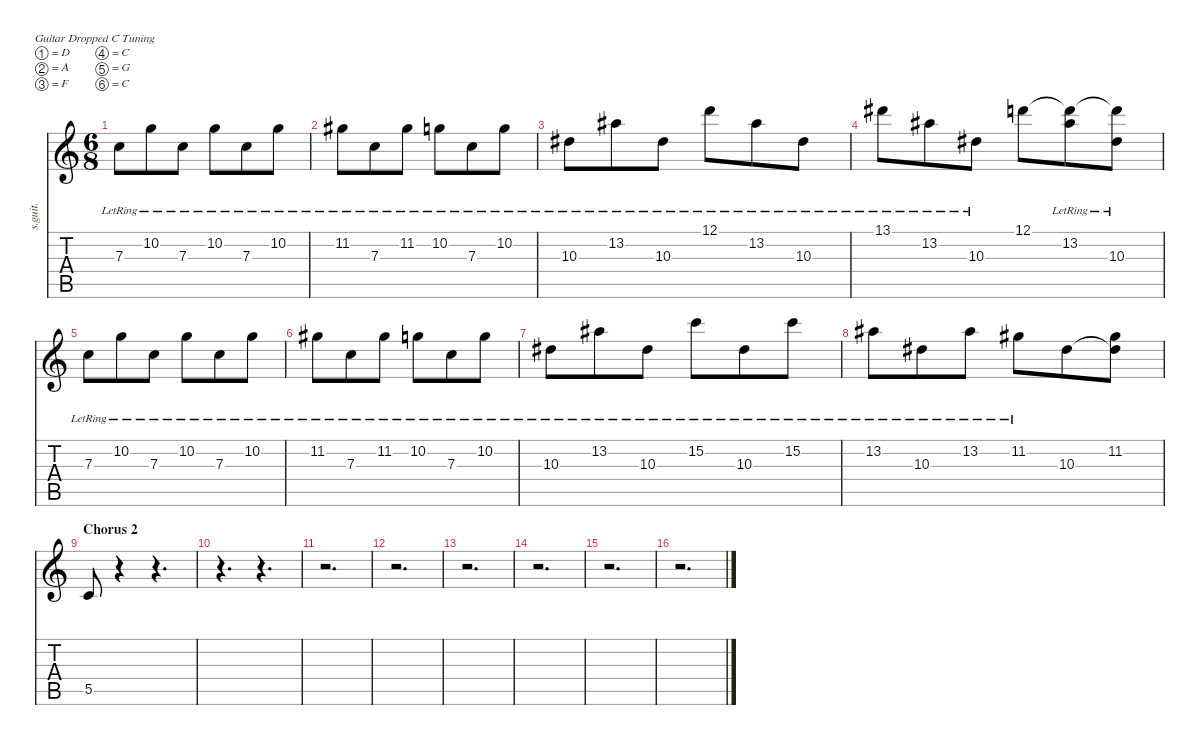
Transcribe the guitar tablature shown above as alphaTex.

\defaultSystemsLayout 4
\hideDynamics
\bracketExtendMode nobrackets
\track ("Daron Malakian" "s.guit.") {instrument acousticguitarsteel}
\staff {score tabs}
\tuning (D4 A3 F3 C3 G2 C2)
\ts (6 8)
\tempo (114 hide)
\clef g2
\ks c
7.3{lr}.8{lyrics (0 "") lyrics (1 "") lyrics (2 "") lyrics (3 "") lyrics (4 "") dy f} 10.2{lr}.8{lyrics (0 "") lyrics (1 "") lyrics (2 "") lyrics (3 "") lyrics (4 "")} 7.3{lr}.8{lyrics (0 "") lyrics (1 "") lyrics (2 "") lyrics (3 "") lyrics (4 "")} 10.2{lr}.8{lyrics (0 "") lyrics (1 "") lyrics (2 "") lyrics (3 "") lyrics (4 "")} 7.3{lr}.8{lyrics (0 "") lyrics (1 "") lyrics (2 "") lyrics (3 "") lyrics (4 "")} 10.2{lr}.8{lyrics (0 "") lyrics (1 "") lyrics (2 "") lyrics (3 "") lyrics (4 "")} |
11.2{lr acc #}.8{lyrics (0 "") lyrics (1 "") lyrics (2 "") lyrics (3 "") lyrics (4 "")} 7.3{lr}.8{lyrics (0 "") lyrics (1 "") lyrics (2 "") lyrics (3 "") lyrics (4 "")} 11.2{lr acc #}.8{lyrics (0 "") lyrics (1 "") lyrics (2 "") lyrics (3 "") lyrics (4 "")} 10.2{lr}.8{lyrics (0 "") lyrics (1 "") lyrics (2 "") lyrics (3 "") lyrics (4 "")} 7.3{lr}.8{lyrics (0 "") lyrics (1 "") lyrics (2 "") lyrics (3 "") lyrics (4 "")} 10.2{lr}.8{lyrics (0 "") lyrics (1 "") lyrics (2 "") lyrics (3 "") lyrics (4 "")} |
10.3{lr acc #}.8{lyrics (0 "") lyrics (1 "") lyrics (2 "") lyrics (3 "") lyrics (4 "")} 13.2{lr acc #}.8{lyrics (0 "") lyrics (1 "") lyrics (2 "") lyrics (3 "") lyrics (4 "")} 10.3{lr acc #}.8{lyrics (0 "") lyrics (1 "") lyrics (2 "") lyrics (3 "") lyrics (4 "")} 12.1{lr}.8{lyrics (0 "") lyrics (1 "") lyrics (2 "") lyrics (3 "") lyrics (4 "")} 13.2{lr acc #}.8{lyrics (0 "") lyrics (1 "") lyrics (2 "") lyrics (3 "") lyrics (4 "")} 10.3{lr acc #}.8{lyrics (0 "") lyrics (1 "") lyrics (2 "") lyrics (3 "") lyrics (4 "")} |
13.1{lr acc #}.8{lyrics (0 "") lyrics (1 "") lyrics (2 "") lyrics (3 "") lyrics (4 "")} 13.2{lr acc #}.8{lyrics (0 "") lyrics (1 "") lyrics (2 "") lyrics (3 "") lyrics (4 "")} 10.3{lr acc #}.8{lyrics (0 "") lyrics (1 "") lyrics (2 "") lyrics (3 "") lyrics (4 "")} 12.1.8{lyrics (0 "") lyrics (1 "") lyrics (2 "") lyrics (3 "") lyrics (4 "")} (12.1{lr t} 13.2{lr acc #}).8{lyrics (0 "") lyrics (1 "") lyrics (2 "") lyrics (3 "") lyrics (4 "")} (12.1{lr t} 10.3{lr acc #}).8{lyrics (0 "") lyrics (1 "") lyrics (2 "") lyrics (3 "") lyrics (4 "")} |
7.3{lr}.8{lyrics (0 "") lyrics (1 "") lyrics (2 "") lyrics (3 "") lyrics (4 "")} 10.2{lr}.8{lyrics (0 "") lyrics (1 "") lyrics (2 "") lyrics (3 "") lyrics (4 "")} 7.3{lr}.8{lyrics (0 "") lyrics (1 "") lyrics (2 "") lyrics (3 "") lyrics (4 "")} 10.2{lr}.8{lyrics (0 "") lyrics (1 "") lyrics (2 "") lyrics (3 "") lyrics (4 "")} 7.3{lr}.8{lyrics (0 "") lyrics (1 "") lyrics (2 "") lyrics (3 "") lyrics (4 "")} 10.2{lr}.8{lyrics (0 "") lyrics (1 "") lyrics (2 "") lyrics (3 "") lyrics (4 "")} |
11.2{lr acc #}.8{lyrics (0 "") lyrics (1 "") lyrics (2 "") lyrics (3 "") lyrics (4 "")} 7.3{lr}.8{lyrics (0 "") lyrics (1 "") lyrics (2 "") lyrics (3 "") lyrics (4 "")} 11.2{lr acc #}.8{lyrics (0 "") lyrics (1 "") lyrics (2 "") lyrics (3 "") lyrics (4 "")} 10.2{lr}.8{lyrics (0 "") lyrics (1 "") lyrics (2 "") lyrics (3 "") lyrics (4 "")} 7.3{lr}.8{lyrics (0 "") lyrics (1 "") lyrics (2 "") lyrics (3 "") lyrics (4 "")} 10.2{lr}.8{lyrics (0 "") lyrics (1 "") lyrics (2 "") lyrics (3 "") lyrics (4 "")} |
10.3{lr acc #}.8{lyrics (0 "") lyrics (1 "") lyrics (2 "") lyrics (3 "") lyrics (4 "")} 13.2{lr acc #}.8{lyrics (0 "") lyrics (1 "") lyrics (2 "") lyrics (3 "") lyrics (4 "")} 10.3{lr acc #}.8{lyrics (0 "") lyrics (1 "") lyrics (2 "") lyrics (3 "") lyrics (4 "")} 15.2{lr}.8{lyrics (0 "") lyrics (1 "") lyrics (2 "") lyrics (3 "") lyrics (4 "")} 10.3{lr acc #}.8{lyrics (0 "") lyrics (1 "") lyrics (2 "") lyrics (3 "") lyrics (4 "")} 15.2{lr}.8{lyrics (0 "") lyrics (1 "") lyrics (2 "") lyrics (3 "") lyrics (4 "")} |
13.2{lr acc #}.8{lyrics (0 "") lyrics (1 "") lyrics (2 "") lyrics (3 "") lyrics (4 "")} 10.3{lr acc #}.8{lyrics (0 "") lyrics (1 "") lyrics (2 "") lyrics (3 "") lyrics (4 "")} 13.2{lr acc #}.8{lyrics (0 "") lyrics (1 "") lyrics (2 "") lyrics (3 "") lyrics (4 "")} 11.2{lr acc #}.8{lyrics (0 "") lyrics (1 "") lyrics (2 "") lyrics (3 "") lyrics (4 "")} 10.3{acc #}.8{lyrics (0 "") lyrics (1 "") lyrics (2 "") lyrics (3 "") lyrics (4 "")} (11.2{acc #} 10.3{t acc #}).8{lyrics (0 "") lyrics (1 "") lyrics (2 "") lyrics (3 "") lyrics (4 "")} |
\section ("" "Chorus 2")
\tempo (120 hide)
5.5.8{lyrics (0 "") lyrics (1 "") lyrics (2 "") lyrics (3 "") lyrics (4 "")} r.4 r.4{d} |
r.4{d} r.4{d} |
r.2{d} |
r.2{d} |
r.2{d} |
r.2{d} |
r.2{d} |
r.2{d}
